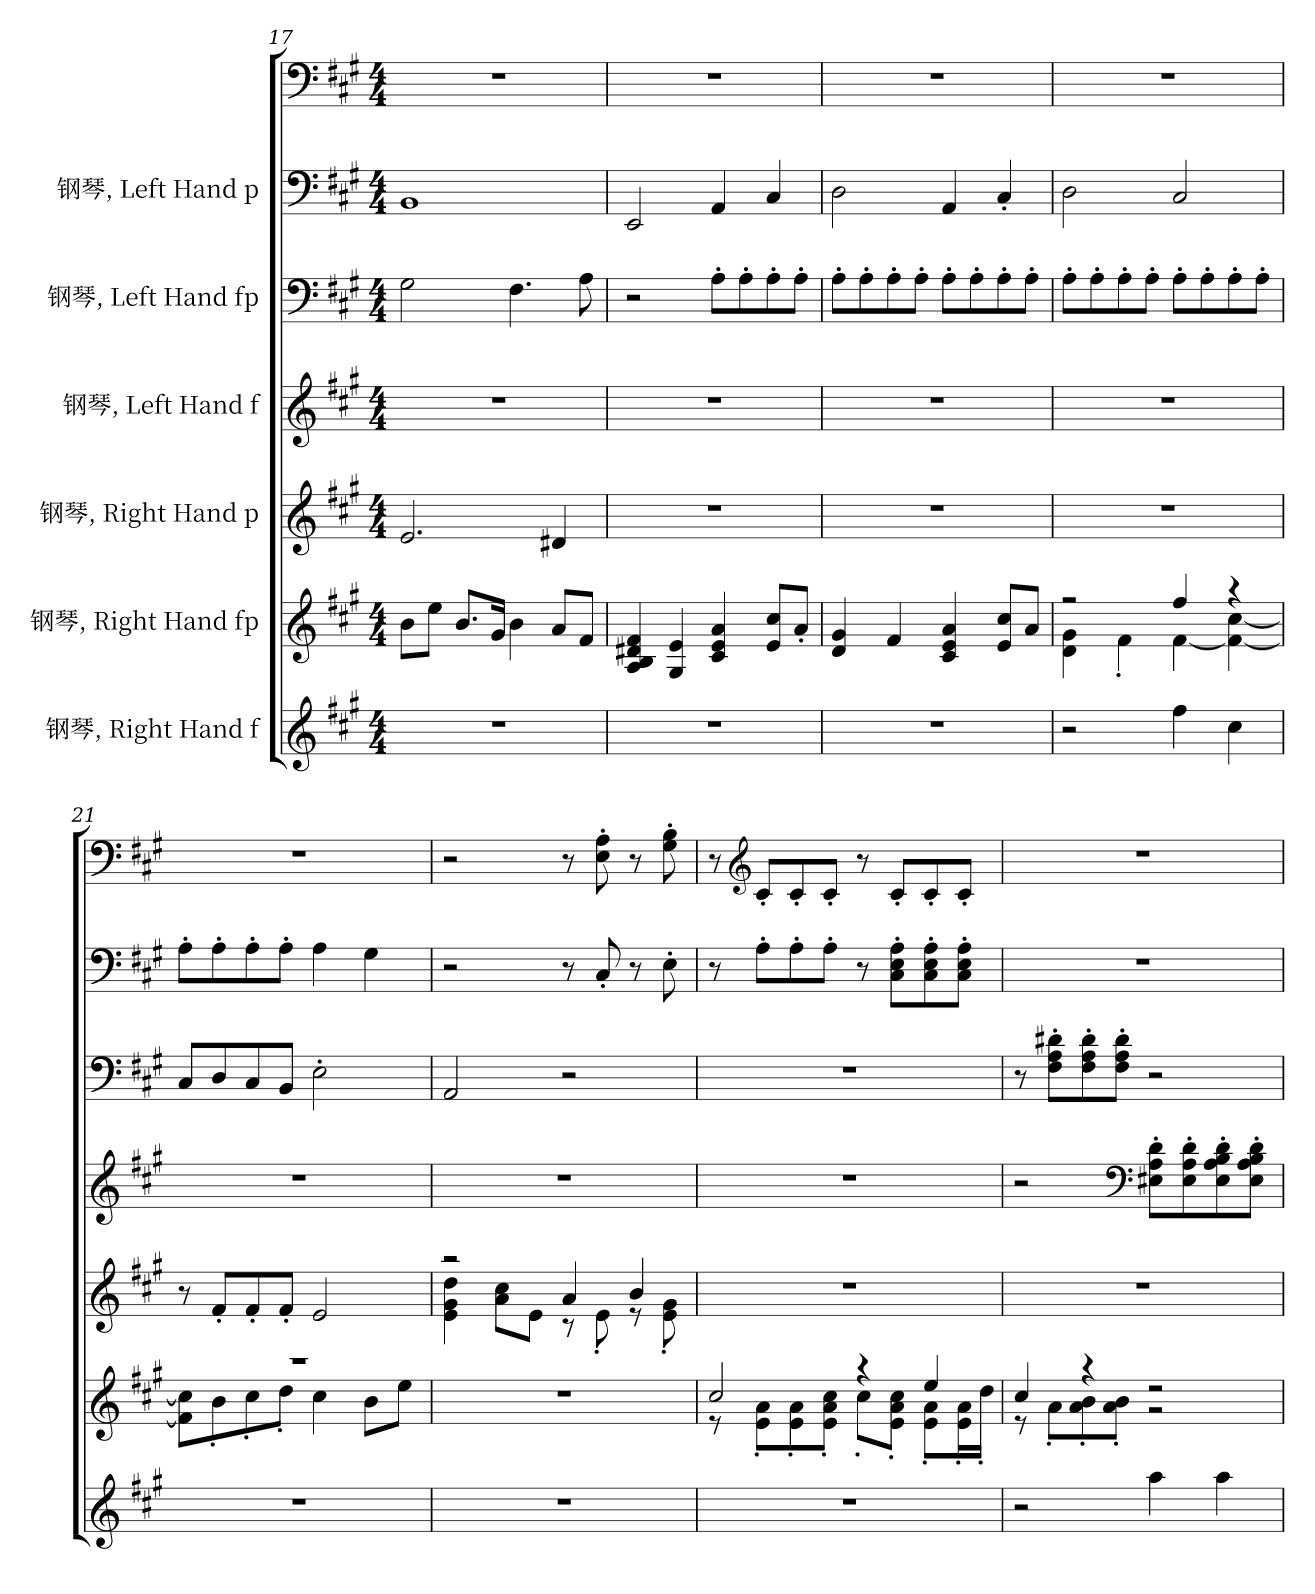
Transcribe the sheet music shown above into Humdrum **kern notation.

**kern	**kern	**kern	**kern	**kern	**kern	**kern
*part6	*part5	*part4	*part3	*part2	*part1	*part1
*staff7	*staff6	*staff5	*staff4	*staff3	*staff2	*staff1
*I"钢琴, Right Hand f	*I"钢琴, Right Hand fp	*I"钢琴, Right Hand p	*I"钢琴, Left Hand f	*I"钢琴, Left Hand fp	*I"钢琴, Left Hand p	*
*clefG2	*clefG2	*clefG2	*clefG2	*clefF4	*clefF4	*clefF4
*k[f#c#g#]	*k[f#c#g#]	*k[f#c#g#]	*k[f#c#g#]	*k[f#c#g#]	*k[f#c#g#]	*k[f#c#g#]
*M4/4	*M4/4	*M4/4	*M4/4	*M4/4	*M4/4	*M4/4
=17	=17	=17	=17	=17	=17	=17
1r	8b\L	2.e/	1r	2G#\	1BB	1r
.	8ee\J	.	.	.	.	.
.	8.b/L	.	.	.	.	.
.	16g#/Jk	.	.	.	.	.
.	4b\	.	.	4.F#\	.	.
.	8a/L	4d#X/	.	.	.	.
.	8f#/J	.	.	8A\	.	.
=18	=18	=18	=18	=18	=18	=18
1r	4A/ 4B/ 4d#X/ 4f#/	1r	1r	2r	2EE/	1r
.	4G#/ 4e/	.	.	.	.	.
.	4c#/ 4e/ 4a/	.	.	8A'\L	4AA/	.
.	.	.	.	8A'\	.	.
.	8e/ 8cc#/L	.	.	8A'\	4C#/	.
.	8a'/J	.	.	8A'\J	.	.
!!LO:PB:g=z
=19	=19	=19	=19	=19	=19	=19
1r	4d/ 4g#/	1r	1r	8A'\L	2D\	1r
.	.	.	.	8A'\	.	.
.	4f#/	.	.	8A'\	.	.
.	.	.	.	8A'\J	.	.
.	4c#/ 4e/ 4a/	.	.	8A'\L	4AA/	.
.	.	.	.	8A'\	.	.
.	8e/ 8cc#/L	.	.	8A'\	4C#'/	.
.	8a/J	.	.	8A'\J	.	.
=20	=20	=20	=20	=20	=20	=20
*	*^	*	*	*	*	*
2r	2r	4d\ 4g#\	1r	1r	8A'\L	2D\	1r
.	.	.	.	.	8A'\	.	.
.	.	4f#'\	.	.	8A'\	.	.
.	.	.	.	.	8A'\J	.	.
4ff#\	4ff#/	[4f#\	.	.	8A'\L	2C#/	.
.	.	.	.	.	8A'\	.	.
4cc#\	4r	4f#\_ [4cc#\	.	.	8A'\	.	.
.	.	.	.	.	8A'\J	.	.
=21	=21	=21	=21	=21	=21	=21	=21
1r	1r	8f#\] 8cc#\]L	8r	1r	8C#/L	8A'\L	1r
.	.	8b'\	8f#'/L	.	8D/	8A'\	.
.	.	8cc#'\	8f#'/	.	8C#/	8A'\	.
.	.	8dd'\J	8f#'/J	.	8BB/J	8A'\J	.
.	.	4cc#\	2e/	.	2E'\	4A\	.
.	.	8b\L	.	.	.	4G#\	.
.	.	8ee\J	.	.	.	.	.
*	*v	*v	*	*	*	*	*
=22	=22	=22	=22	=22	=22	=22
*	*	*^	*	*	*	*
1r	1r	2r	4e\ 4g#\ 4dd\	1r	2AA/	2r	2r
.	.	.	8a\ 8cc#\L	.	.	.	.
.	.	.	8e\J	.	.	.	.
.	.	4a/	8r	.	2r	8r	8r
.	.	.	8e'\	.	.	8C#'/	8E\' 8A\'
.	.	4b/	8r	.	.	8r	8r
.	.	.	8e\' 8g#\'	.	.	8E'\	8G#\' 8B\'
*	*	*v	*v	*	*	*	*
!!LO:PB:g=z
=23	=23	=23	=23	=23	=23	=23
*	*^	*	*	*	*	*
1r	2cc#/	8r	1r	1r	1r	8r	8r
*	*	*	*	*	*	*	*clefG2
.	.	8e\' 8a\'L	.	.	.	8A'\L	8c#'/L
.	.	8e\' 8a\'	.	.	.	8A'\	8c#'/
.	.	8e\' 8a\' 8cc#\'J	.	.	.	8A'\J	8c#'/J
.	4r	8cc#'\L	.	.	.	8r	8r
.	.	8e\' 8a\' 8cc#\'J	.	.	.	8C#\' 8E\' 8A\'L	8c#'/L
.	4ee/	8e\' 8a\'L	.	.	.	8C#\' 8E\' 8A\'	8c#'/
.	.	16e\' 16a\'L	.	.	.	8C#\' 8E\' 8A\'J	8c#'/J
.	.	16dd'\JJ	.	.	.	.	.
=24	=24	=24	=24	=24	=24	=24	=24
2r	4cc#/	8r	1r	2r	8r	1r	1r
.	.	8a'\L	.	.	8F#\' 8A\' 8d#X\'L	.	.
.	4r	8a\' 8b\'	.	.	8F#\' 8A\' 8d#\'	.	.
.	.	8a\' 8b\'J	.	.	8F#\' 8A\' 8d#\'J	.	.
*	*	*	*	*clefF4	*	*	*
4aa\	2r	2r	.	8E#X\' 8A\' 8d\'L	2r	.	.
.	.	.	.	8E#\' 8A\' 8d\'	.	.	.
4aa\	.	.	.	8E#\' 8A\' 8B\' 8d\'	.	.	.
.	.	.	.	8E#\' 8A\' 8B\' 8d\'J	.	.	.
*	*v	*v	*	*	*	*	*
=	=	=	=	=	=	=
*-	*-	*-	*-	*-	*-	*-
